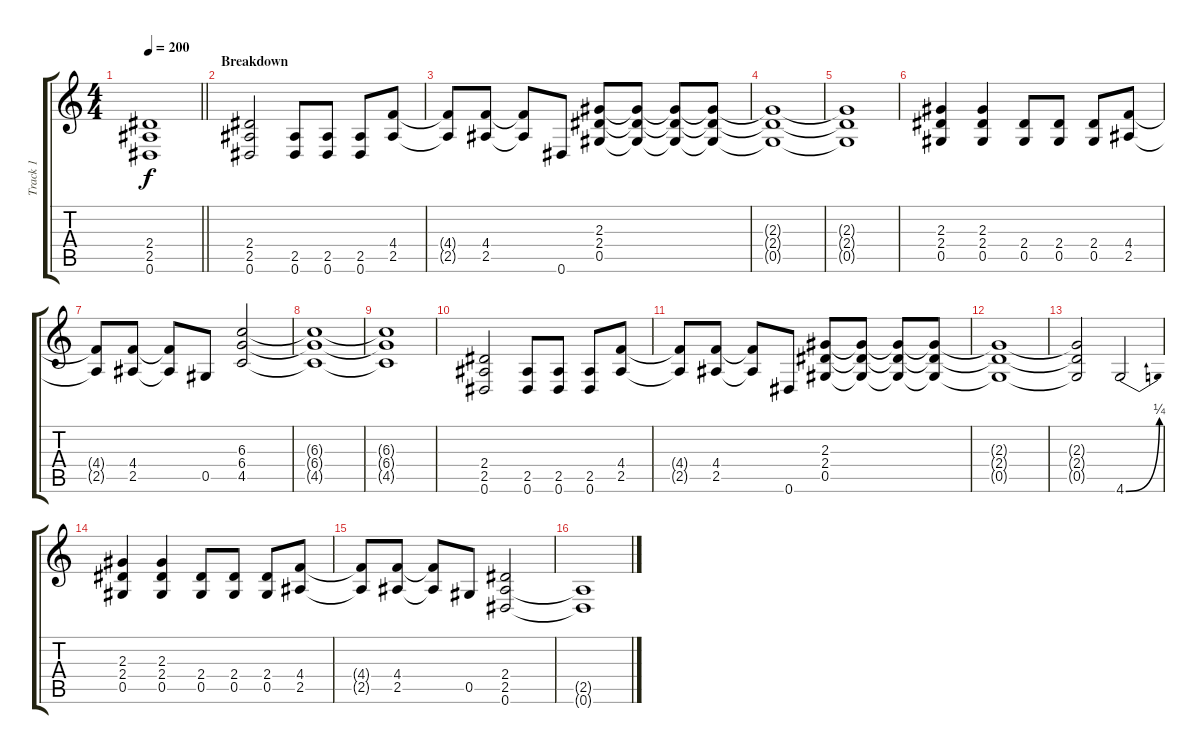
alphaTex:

\track ("Track 1" "Track 1") {instrument distortionguitar}
\staff {score tabs}
\tuning (Eb4 Bb3 Gb3 Db3 Ab2 Eb2) {hide}
\ts (4 4)
\tempo 200
\clef g2
\barLineRight lightlight
\ks c
(2.4{t} 2.5{t} 0.6{t}).1{dy f} |
\section ("" "Breakdown")
(2.4 2.5 0.6).2 (2.5 0.6).8 (2.5 0.6).8 (2.5 0.6).8 (4.4 2.5).8 |
(4.4{t} 2.5{t}).8 (4.4 2.5).8 (4.4{t} 2.5{t}).8 0.6.8 (2.3 2.4 0.5).8 (2.3{t} 2.4{t} 0.5{t}).8 (2.3{t} 2.4{t} 0.5{t}).8 (2.3{t} 2.4{t} 0.5{t}).8 |
(2.3{t} 2.4{t} 0.5{t}).1 |
(2.3{t} 2.4{t} 0.5{t}).1 |
(2.3 2.4 0.5).4 (2.3 2.4 0.5).4 (2.4 0.5).8 (2.4 0.5).8 (2.4 0.5).8 (4.4 2.5).8 |
(4.4{t} 2.5{t}).8 (4.4 2.5).8 (4.4{t} 2.5{t}).8 0.5.8 (6.3 6.4 4.5).2 |
(6.3{t} 6.4{t} 4.5{t}).1 |
(6.3{t} 6.4{t} 4.5{t}).1 |
(2.4 2.5 0.6).2 (2.5 0.6).8 (2.5 0.6).8 (2.5 0.6).8 (4.4 2.5).8 |
(4.4{t} 2.5{t}).8 (4.4 2.5).8 (4.4{t} 2.5{t}).8 0.6.8 (2.3 2.4 0.5).8 (2.3{t} 2.4{t} 0.5{t}).8 (2.3{t} 2.4{t} 0.5{t}).8 (2.3{t} 2.4{t} 0.5{t}).8 |
(2.3{t} 2.4{t} 0.5{t}).1 |
(2.3{t} 2.4{t} 0.5{t}).2 4.6{be (bend 0 0 60 1)}.2 |
(2.3 2.4 0.5).4 (2.3 2.4 0.5).4 (2.4 0.5).8 (2.4 0.5).8 (2.4 0.5).8 (4.4 2.5).8 |
(4.4{t} 2.5{t}).8 (4.4 2.5).8 (4.4{t} 2.5{t}).8 0.5.8 (2.4 2.5 0.6).2 |
(2.5{t} 0.6{t}).1
